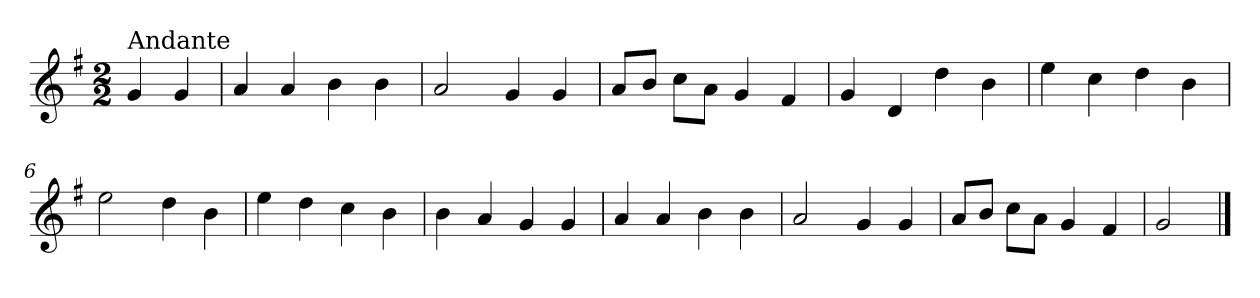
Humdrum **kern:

**kern
*part1
*staff1
*clefG2
*k[f#]
*G:
*M2/2
=
!LO:TX:a:t=Andante
4g/
4g/
=1
4a/
4a/
4b\
4b\
=2
2a/
4g/
4g/
=3
8a/L
8b/J
8cc\L
8a\J
4g/
4f#/
=4
4g/
4d/
4dd\
4b\
=5
4ee\
4cc\
4dd\
4b\
!!LO:LB:g=z
=6
2ee\
4dd\
4b\
=7
4ee\
4dd\
4cc\
4b\
=8
4b\
4a/
4g/
4g/
=9
4a/
4a/
4b\
4b\
=10
2a/
4g/
4g/
=11
8a/L
8b/J
8cc\L
8a\J
4g/
4f#/
!!LO:LB:g=z
=12
2g/
==
*-
